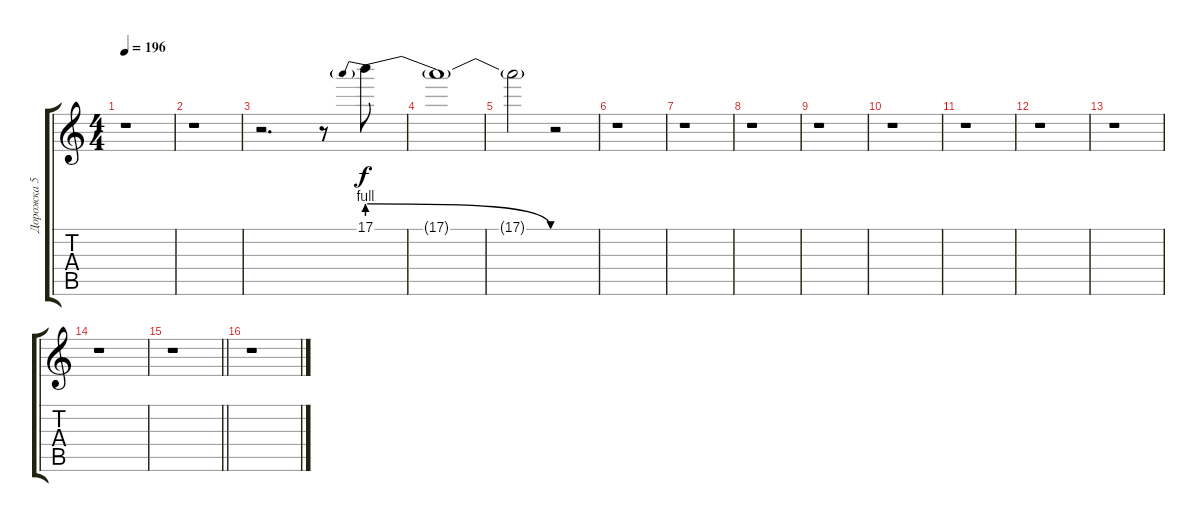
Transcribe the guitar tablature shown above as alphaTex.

\track ("Дорожка 5" "Дорожка 5") {instrument distortionguitar}
\staff {score tabs}
\tuning (E4 B3 G3 D3 A2 E2) {hide}
\ts (4 4)
\tempo 196
\clef g2
\ks c
r.1{dy f} |
r.1 |
r.2{d} r.8 17.1{be (prebendrelease 0 4 60 0)}.8 |
17.1{t}.1 |
17.1{t}.2 r.2 |
r.1 |
r.1 |
r.1 |
r.1 |
r.1 |
r.1 |
r.1 |
r.1 |
r.1 |
\barLineRight lightlight
r.1 |
r.1
